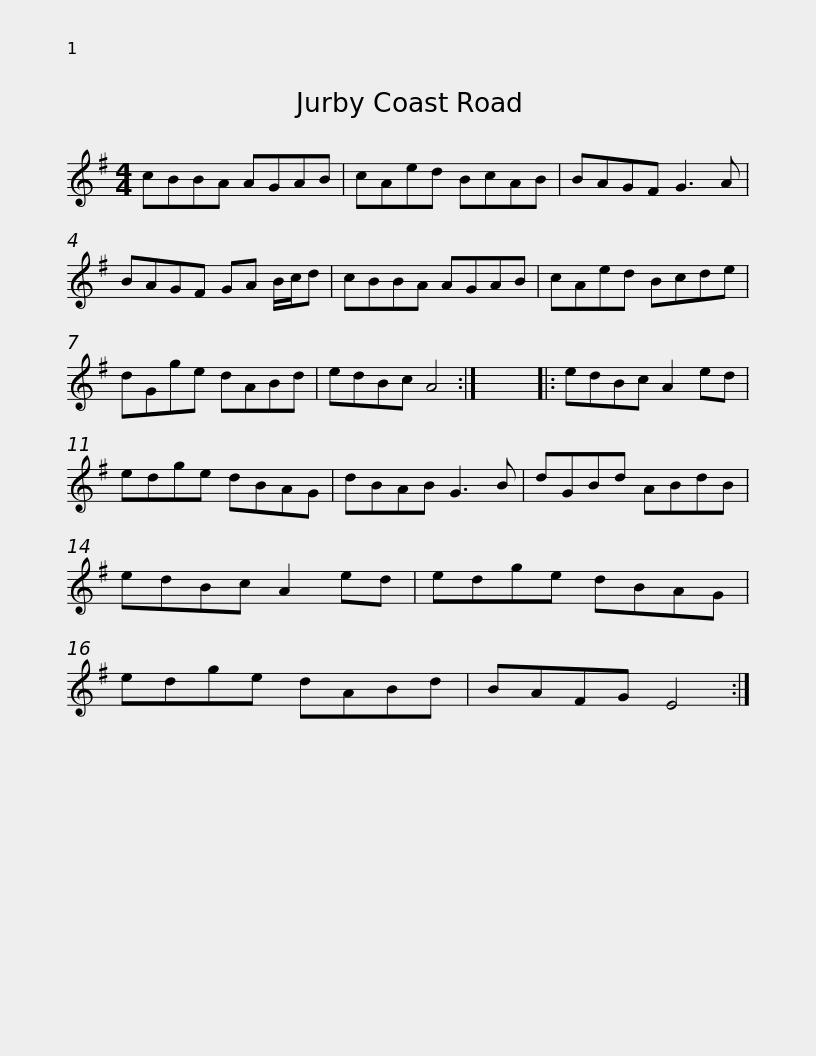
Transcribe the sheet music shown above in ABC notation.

X:1
L:1/8
M:4/4
I:linebreak $
K:G
V:1 treble
V:1
 cBBA AGAB | cAed BcAB | BAGF G3 A | BAGF GA B/c/d | cBBA AGAB |$ %5
 cAed Bcde | dGge dABd | edBc A4 :| x8 |: edBc A2 ed | %10
 edge dBAG |$ dBAB G3 B | dGBd ABdB | edBc A2 ed | edge dBAG | %15
 edge dABd | BAFG E4 :| %17
